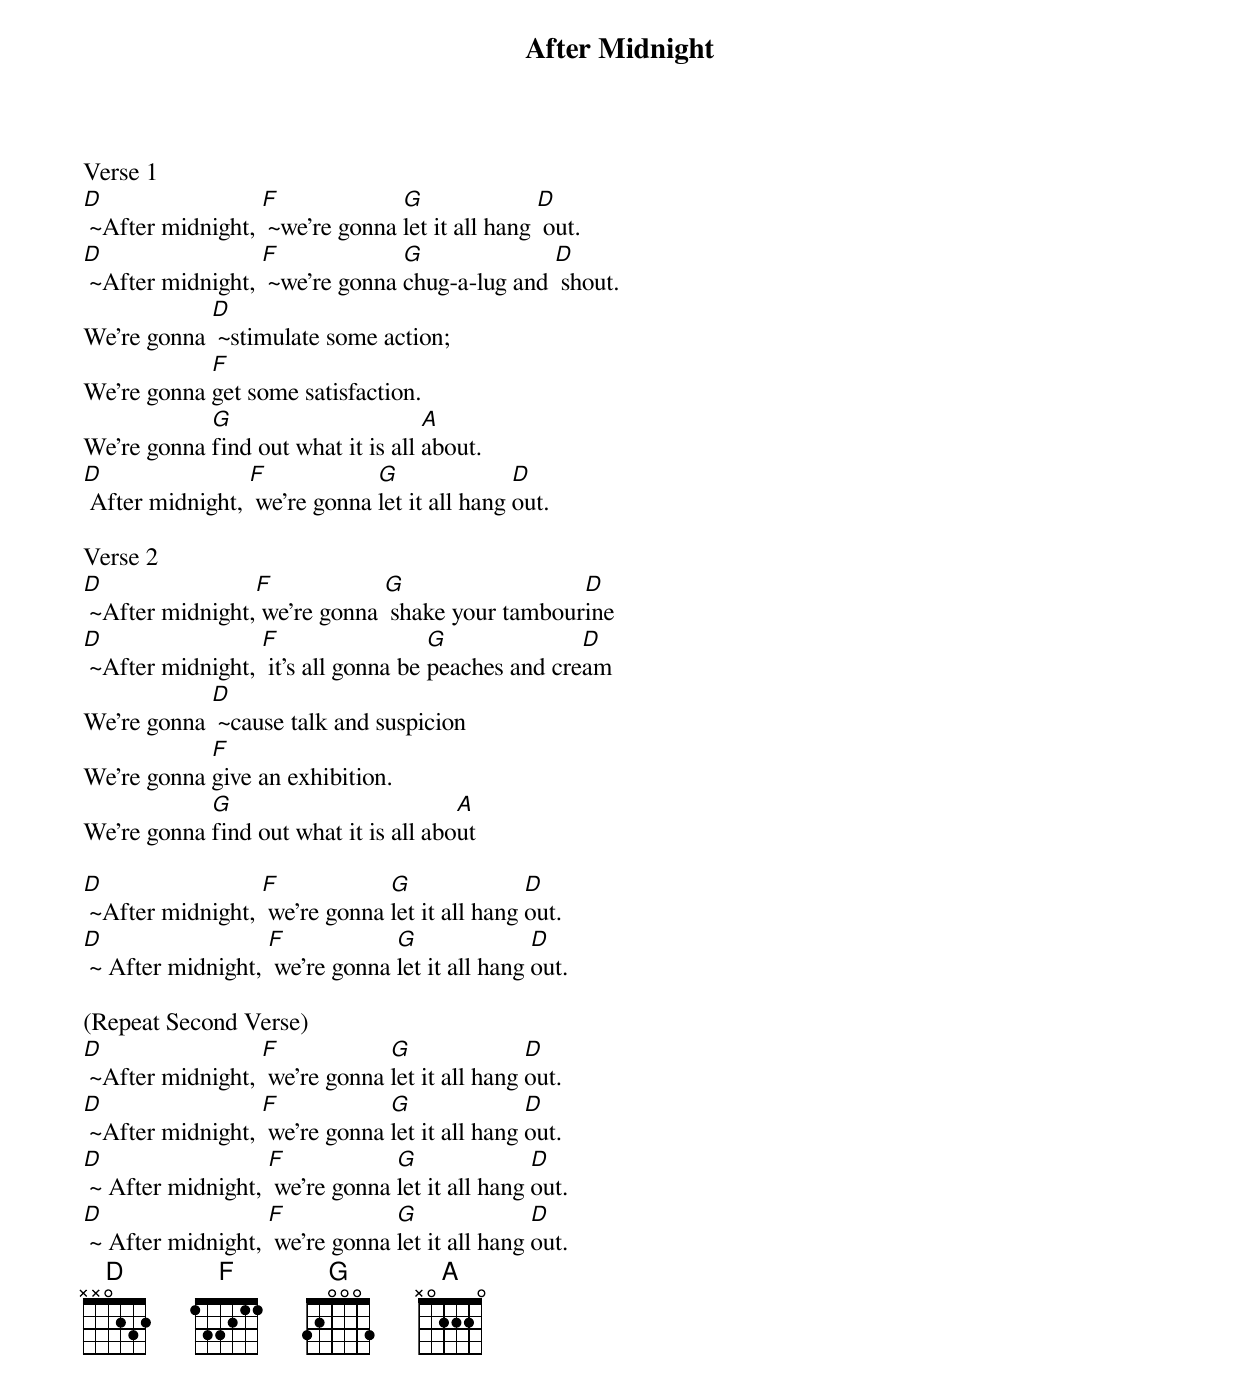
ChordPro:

{title: After Midnight}
{subtitle: }

Verse 1
[D] ~After midnight, [F] ~we're gonna [G]let it all hang [D] out.
[D] ~After midnight, [F] ~we're gonna [G]chug-a-lug and [D] shout.
We're gonna [D] ~stimulate some action;
We're gonna [F]get some satisfaction.
We're gonna [G]find out what it is all [A]about.
[D] After midnight, [F] we're gonna [G]let it all hang [D]out.

Verse 2
[D] ~After midnight,[F] we're gonna [G] shake your tambour[D]ine
[D] ~After midnight, [F] it's all gonna be [G]peaches and cre[D]am
We're gonna [D] ~cause talk and suspicion
We're gonna [F]give an exhibition.
We're gonna [G]find out what it is all abo[A]ut

[D] ~After midnight, [F] we're gonna [G]let it all hang [D]out.
[D] ~ After midnight, [F] we're gonna [G]let it all hang [D]out.

(Repeat Second Verse)
[D] ~After midnight, [F] we're gonna [G]let it all hang [D]out.
[D] ~After midnight, [F] we're gonna [G]let it all hang [D]out.
[D] ~ After midnight, [F] we're gonna [G]let it all hang [D]out.
[D] ~ After midnight, [F] we're gonna [G]let it all hang [D]out.
